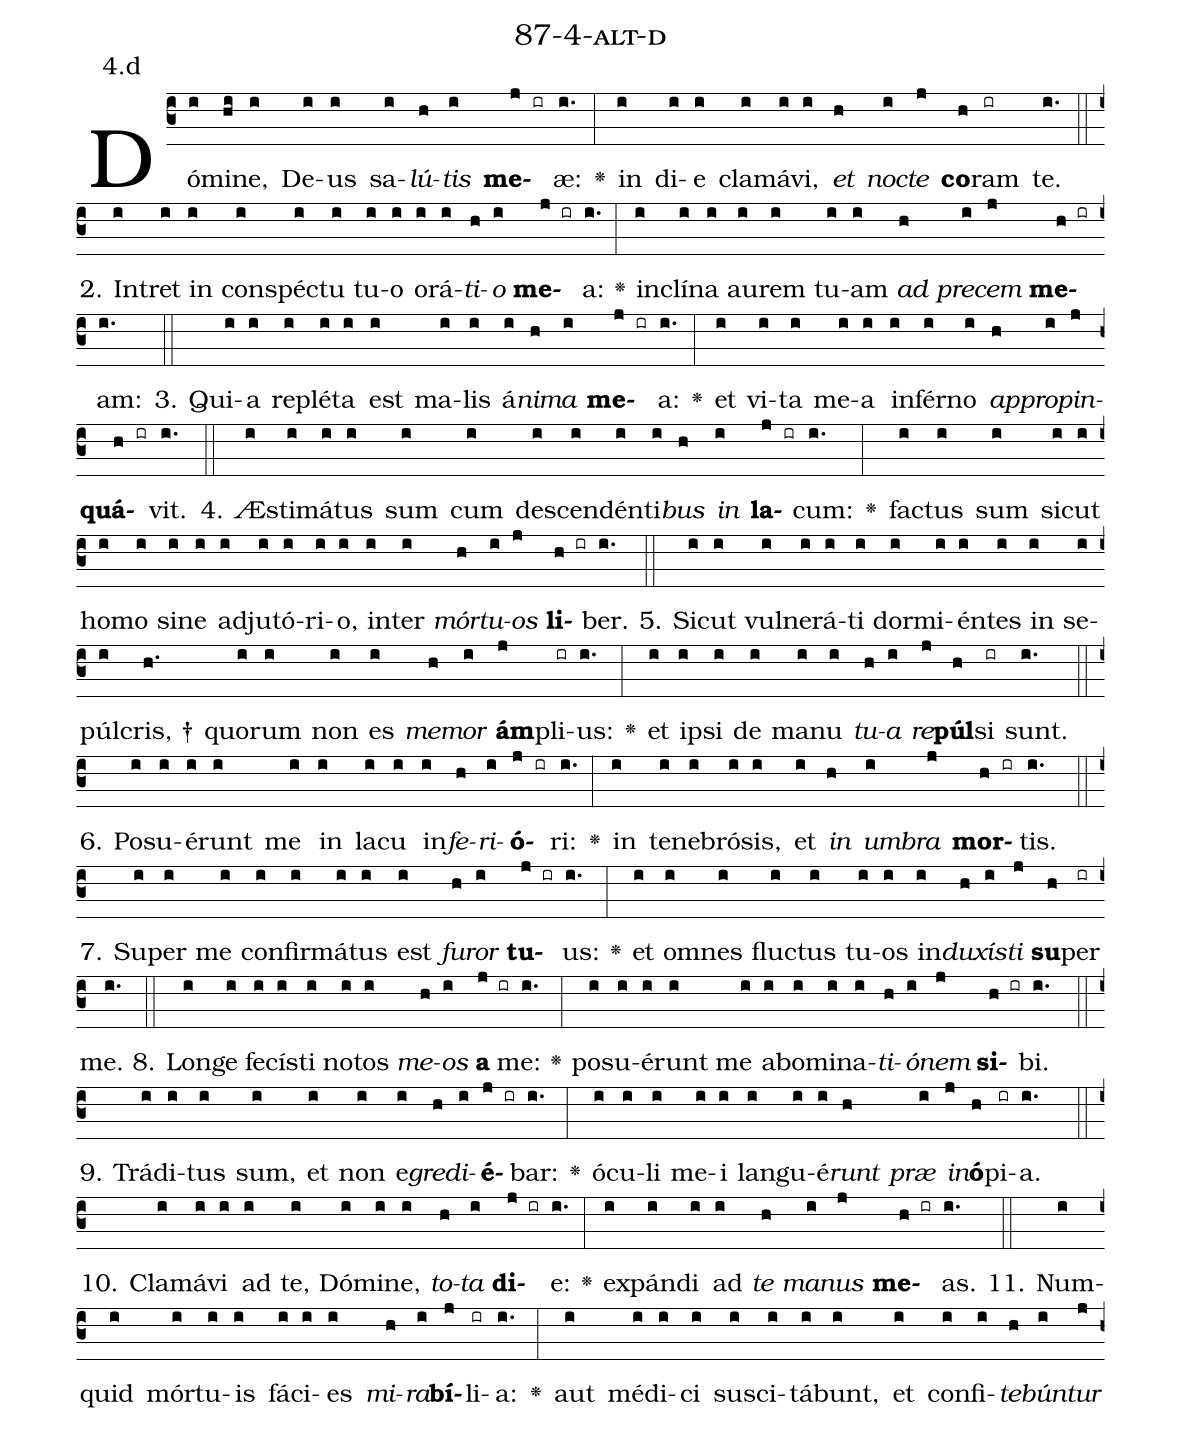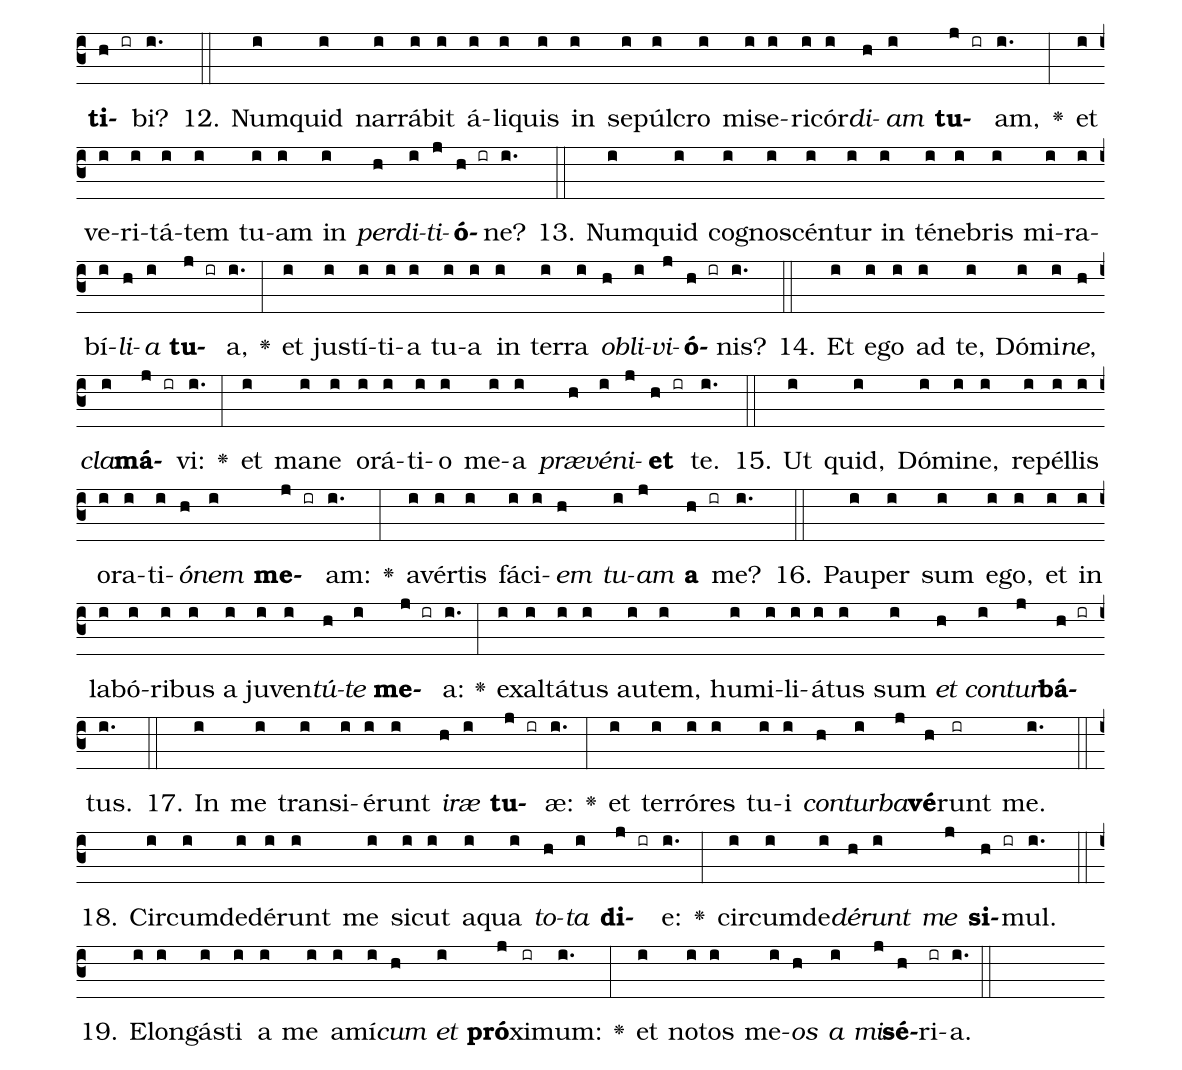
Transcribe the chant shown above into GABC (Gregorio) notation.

name: 87-4-alt-d;
annotation: 4.d;
%%
(c3)Dó(i)mi(hi)ne,(i) De(i)us(i) sa(i)<i>lú</i>(h)<i>tis</i>(i) <b>me</b>(j ir)æ:(i.) <v>\greheightstar</v>(:) in(i) di(i)e(i) cla(i)má(i)vi,(i) <i>et</i>(h) <i>noc</i>(i)<i>te</i>(j) <b>co</b>(h)ram(ir) te.(i.) (::)
2. In(i)tret(i) in(i) con(i)spéc(i)tu(i) tu(i)o(i) o(i)rá(i)<i>ti</i>(h)<i>o</i>(i) <b>me</b>(j ir)a:(i.) <v>\greheightstar</v>(:) in(i)clí(i)na(i) au(i)rem(i) tu(i)am(i) <i>ad</i>(h) <i>pre</i>(i)<i>cem</i>(j) <b>me</b>(h ir)am:(i.) (::)
3. Qui(i)a(i) re(i)plé(i)ta(i) est(i) ma(i)lis(i) á(i)<i>ni</i>(h)<i>ma</i>(i) <b>me</b>(j ir)a:(i.) <v>\greheightstar</v>(:) et(i) vi(i)ta(i) me(i)a(i) in(i)fér(i)no(i) <i>ap</i>(h)<i>pro</i>(i)<i>pin</i>(j)<b>quá</b>(h ir)vit.(i.) (::)
4. Æs(i)ti(i)má(i)tus(i) sum(i) cum(i) de(i)scen(i)dén(i)ti(i)<i>bus</i>(h) <i>in</i>(i) <b>la</b>(j ir)cum:(i.) <v>\greheightstar</v>(:) fac(i)tus(i) sum(i) sic(i)ut(i) ho(i)mo(i) si(i)ne(i) ad(i)ju(i)tó(i)ri(i)o,(i) in(i)ter(i) <i>mór</i>(h)<i>tu</i>(i)<i>os</i>(j) <b>li</b>(h ir)ber.(i.) (::)
5. Sic(i)ut(i) vul(i)ne(i)rá(i)ti(i) dor(i)mi(i)én(i)tes(i) in(i) se(i)púl(i)cris, †(h.) quo(i)rum(i) non(i) es(i) <i>me</i>(h)<i>mor</i>(i) <b>ám</b>(j)pli(ir)us:(i.) <v>\greheightstar</v>(:) et(i) ip(i)si(i) de(i) ma(i)nu(i) <i>tu</i>(h)<i>a</i>(i) <i>re</i>(j)<b>púl</b>(h)si(ir) sunt.(i.) (::)
6. Po(i)su(i)é(i)runt(i) me(i) in(i) la(i)cu(i) in(i)<i>fe</i>(h)<i>ri</i>(i)<b>ó</b>(j ir)ri:(i.) <v>\greheightstar</v>(:) in(i) te(i)ne(i)bró(i)sis,(i) et(i) <i>in</i>(h) <i>um</i>(i)<i>bra</i>(j) <b>mor</b>(h ir)tis.(i.) (::)
7. Su(i)per(i) me(i) con(i)fir(i)má(i)tus(i) est(i) <i>fu</i>(h)<i>ror</i>(i) <b>tu</b>(j ir)us:(i.) <v>\greheightstar</v>(:) et(i) om(i)nes(i) fluc(i)tus(i) tu(i)os(i) in(i)<i>du</i>(h)<i>xís</i>(i)<i>ti</i>(j) <b>su</b>(h)per(ir) me.(i.) (::)
8. Lon(i)ge(i) fe(i)cís(i)ti(i) no(i)tos(i) <i>me</i>(h)<i>os</i>(i) <b>a</b>(j ir) me:(i.) <v>\greheightstar</v>(:) po(i)su(i)é(i)runt(i) me(i) ab(i)o(i)mi(i)na(i)<i>ti</i>(h)<i>ó</i>(i)<i>nem</i>(j) <b>si</b>(h ir)bi.(i.) (::)
9. Trá(i)di(i)tus(i) sum,(i) et(i) non(i) e(i)<i>gre</i>(h)<i>di</i>(i)<b>é</b>(j ir)bar:(i.) <v>\greheightstar</v>(:) ó(i)cu(i)li(i) me(i)i(i) lan(i)gu(i)é(i)<i>runt</i>(h) <i>præ</i>(i) <i>in</i>(j)<b>ó</b>(h)pi(ir)a.(i.) (::)
10. Cla(i)má(i)vi(i) ad(i) te,(i) Dó(i)mi(i)ne,(i) <i>to</i>(h)<i>ta</i>(i) <b>di</b>(j ir)e:(i.) <v>\greheightstar</v>(:) ex(i)pán(i)di(i) ad(i) <i>te</i>(h) <i>ma</i>(i)<i>nus</i>(j) <b>me</b>(h ir)as.(i.) (::)
11. Num(i)quid(i) mór(i)tu(i)is(i) fá(i)ci(i)es(i) <i>mi</i>(h)<i>ra</i>(i)<b>bí</b>(j)li(ir)a:(i.) <v>\greheightstar</v>(:) aut(i) mé(i)di(i)ci(i) su(i)sci(i)tá(i)bunt,(i) et(i) con(i)fi(i)<i>te</i>(h)<i>bún</i>(i)<i>tur</i>(j) <b>ti</b>(h ir)bi?(i.) (::)
12. Num(i)quid(i) nar(i)rá(i)bit(i) á(i)li(i)quis(i) in(i) se(i)púl(i)cro(i) mi(i)se(i)ri(i)cór(i)<i>di</i>(h)<i>am</i>(i) <b>tu</b>(j ir)am,(i.) <v>\greheightstar</v>(:) et(i) ve(i)ri(i)tá(i)tem(i) tu(i)am(i) in(i) <i>per</i>(h)<i>di</i>(i)<i>ti</i>(j)<b>ó</b>(h ir)ne?(i.) (::)
13. Num(i)quid(i) co(i)gno(i)scén(i)tur(i) in(i) té(i)ne(i)bris(i) mi(i)ra(i)bí(i)<i>li</i>(h)<i>a</i>(i) <b>tu</b>(j ir)a,(i.) <v>\greheightstar</v>(:) et(i) jus(i)tí(i)ti(i)a(i) tu(i)a(i) in(i) ter(i)ra(i) <i>ob</i>(h)<i>li</i>(i)<i>vi</i>(j)<b>ó</b>(h ir)nis?(i.) (::)
14. Et(i) e(i)go(i) ad(i) te,(i) Dó(i)mi(i)<i>ne</i>,(h) <i>cla</i>(i)<b>má</b>(j ir)vi:(i.) <v>\greheightstar</v>(:) et(i) ma(i)ne(i) o(i)rá(i)ti(i)o(i) me(i)a(i) <i>præ</i>(h)<i>vé</i>(i)<i>ni</i>(j)<b>et</b>(h ir) te.(i.) (::)
15. Ut(i) quid,(i) Dó(i)mi(i)ne,(i) re(i)pél(i)lis(i) o(i)ra(i)ti(i)<i>ó</i>(h)<i>nem</i>(i) <b>me</b>(j ir)am:(i.) <v>\greheightstar</v>(:) a(i)vér(i)tis(i) fá(i)ci(i)<i>em</i>(h) <i>tu</i>(i)<i>am</i>(j) <b>a</b>(h ir) me?(i.) (::)
16. Pau(i)per(i) sum(i) e(i)go,(i) et(i) in(i) la(i)bó(i)ri(i)bus(i) a(i) ju(i)ven(i)<i>tú</i>(h)<i>te</i>(i) <b>me</b>(j ir)a:(i.) <v>\greheightstar</v>(:) ex(i)al(i)tá(i)tus(i) au(i)tem,(i) hu(i)mi(i)li(i)á(i)tus(i) sum(i) <i>et</i>(h) <i>con</i>(i)<i>tur</i>(j)<b>bá</b>(h ir)tus.(i.) (::)
17. In(i) me(i) trans(i)i(i)é(i)runt(i) <i>i</i>(h)<i>ræ</i>(i) <b>tu</b>(j ir)æ:(i.) <v>\greheightstar</v>(:) et(i) ter(i)ró(i)res(i) tu(i)i(i) <i>con</i>(h)<i>tur</i>(i)<i>ba</i>(j)<b>vé</b>(h)runt(ir) me.(i.) (::)
18. Cir(i)cum(i)de(i)dé(i)runt(i) me(i) sic(i)ut(i) a(i)qua(i) <i>to</i>(h)<i>ta</i>(i) <b>di</b>(j ir)e:(i.) <v>\greheightstar</v>(:) cir(i)cum(i)de(i)<i>dé</i>(h)<i>runt</i>(i) <i>me</i>(j) <b>si</b>(h ir)mul.(i.) (::)
19. E(i)lon(i)gás(i)ti(i) a(i) me(i) a(i)mí(i)<i>cum</i>(h) <i>et</i>(i) <b>pró</b>(j)xi(ir)mum:(i.) <v>\greheightstar</v>(:) et(i) no(i)tos(i) me(i)<i>os</i>(h) <i>a</i>(i) <i>mi</i>(j)<b>sé</b>(h)ri(ir)a.(i.) (::)
